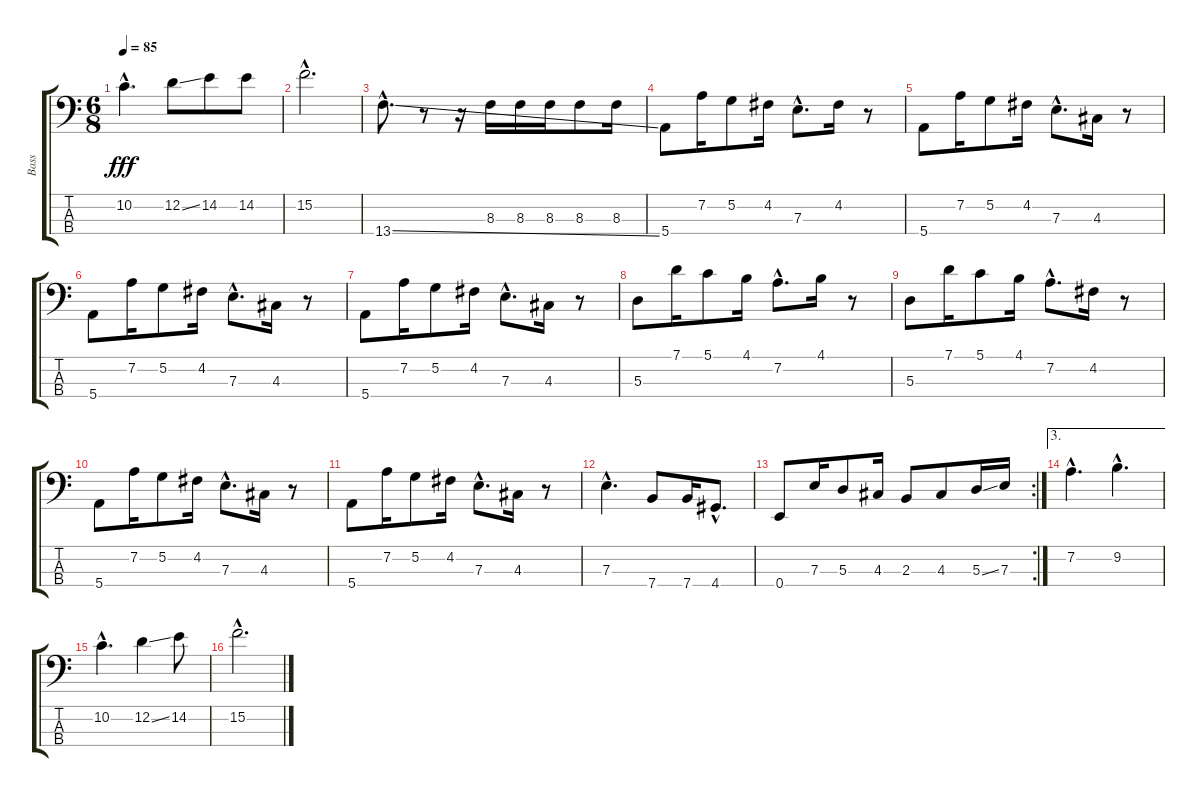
\track ("Bass" "Bass") {instrument electricbassfinger}
\staff {score tabs}
\tuning (G2 D2 A1 E1) {hide}
\ts (6 8)
\tempo 85
\clef f4
\ks c
10.2{hac}.4{d dy fff} 12.2{ss}.8 14.2.8 14.2.8 |
15.2{hac}.2{d} |
13.4{ss hac}.8{d} r.8 r.16 8.3.16 8.3.16 8.3.16 8.3.8 8.3.16 |
5.4.8 7.2.16 5.2.8 4.2.16 7.3{hac}.8{d} 4.2.16 r.8 |
5.4.8 7.2.16 5.2.8 4.2.16 7.3{hac}.8{d} 4.3.16 r.8 |
5.4.8 7.2.16 5.2.8 4.2.16 7.3{hac}.8{d} 4.3.16 r.8 |
5.4.8 7.2.16 5.2.8 4.2.16 7.3{hac}.8{d} 4.3.16 r.8 |
5.3.8 7.1.16 5.1.8 4.1.16 7.2{hac}.8{d} 4.1.16 r.8 |
5.3.8 7.1.16 5.1.8 4.1.16 7.2{hac}.8{d} 4.2.16 r.8 |
5.4.8 7.2.16 5.2.8 4.2.16 7.3{hac}.8{d} 4.3.16 r.8 |
5.4.8 7.2.16 5.2.8 4.2.16 7.3{hac}.8{d} 4.3.16 r.8 |
7.3{hac}.4{d} 7.4.8 7.4.16 4.4{hac}.8{d} |
\rc 2
0.4.8 7.3.16 5.3.8 4.3.16 2.3.8 4.3.8 5.3{ss}.16 7.3.16 |
\ae 3
7.2{hac}.4{d} 9.2{hac}.4{d} |
10.2{hac}.4{d} 12.2{ss}.4 14.2.8 |
15.2{hac}.2{d}
